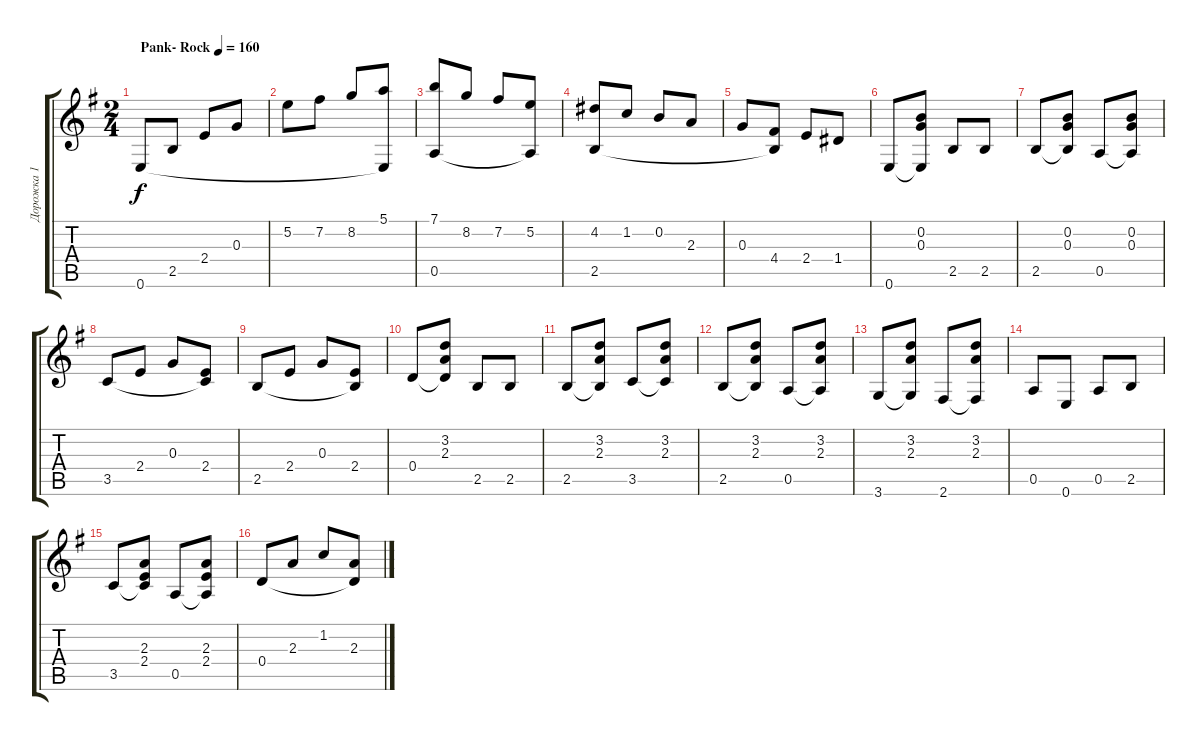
\track ("Дорожка 1" "Дорожка 1") {instrument acousticguitarnylon}
\staff {score tabs}
\tuning (E4 B3 G3 D3 A2 E2) {hide}
\ts (2 4)
\tempo (160 "Pank- Rock")
\clef g2
\ks eminor
0.6.8{dy f instrument acousticguitarnylon} 2.5.8 2.4.8 0.3.8 |
5.2.8 7.2.8 8.2.8 (5.1 0.6{t}).8 |
(7.1 0.5).8 8.2.8 7.2.8 (5.2 0.5{t}).8 |
(4.2 2.5).8 1.2.8 0.2.8 2.3.8 |
0.3.8 (4.4 2.5{t}).8 2.4.8 1.4.8 |
0.6.8 (0.2 0.3 0.6{t}).8 2.5.8 2.5.8 |
2.5.8 (0.2 0.3 2.5{t}).8 0.5.8 (0.2 0.3 0.5{t}).8 |
3.5.8 2.4.8 0.3.8 (2.4 3.5{t}).8 |
2.5.8 2.4.8 0.3.8 (2.4 2.5{t}).8 |
0.4.8 (3.2 2.3 0.4{t}).8 2.5.8 2.5.8 |
2.5.8 (3.2 2.3 2.5{t}).8 3.5.8 (3.2 2.3 3.5{t}).8 |
2.5.8 (3.2 2.3 2.5{t}).8 0.5.8 (3.2 2.3 0.5{t}).8 |
3.6.8 (3.2 2.3 3.6{t}).8 2.6.8 (3.2 2.3 2.6{t}).8 |
0.5.8 0.6.8 0.5.8 2.5.8 |
3.5.8 (2.3 2.4 3.5{t}).8 0.5.8 (2.3 2.4 0.5{t}).8 |
0.4.8 2.3.8 1.2.8 (2.3 0.4{t}).8
